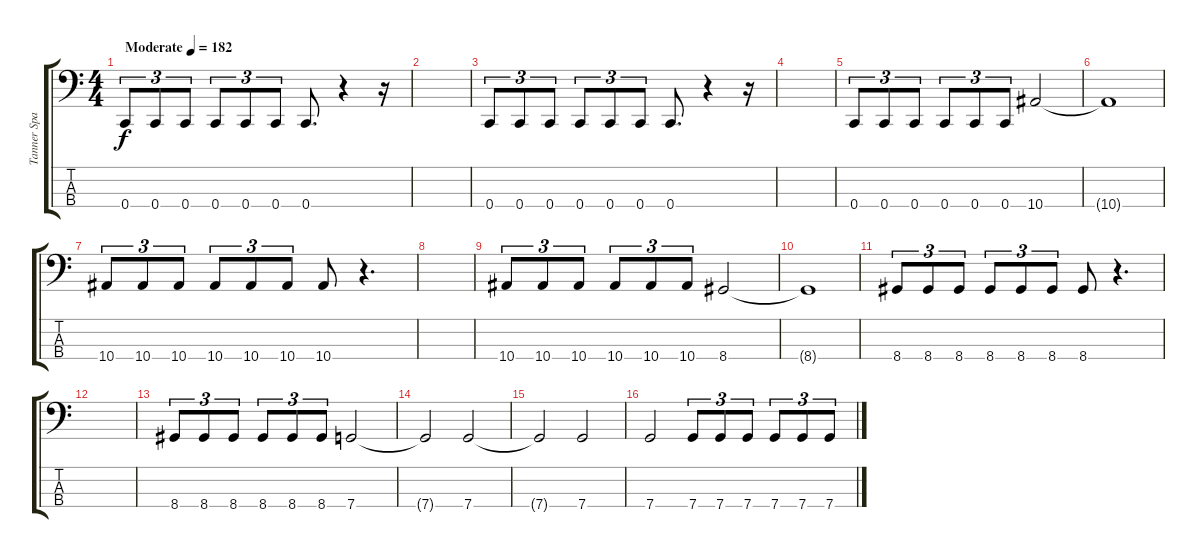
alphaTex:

\track ("Tanner Sparks" "Tanner Spa") {instrument electricbassfinger}
\staff {score tabs}
\tuning (F2 C2 G1 C1) {hide}
\ts (4 4)
\tempo (182 "Moderate")
\clef f4
\ks c
0.4.8{tu (3 2) dy f instrument electricbassfinger} 0.4.8{tu (3 2)} 0.4.8{tu (3 2)} 0.4.8{tu (3 2)} 0.4.8{tu (3 2)} 0.4.8{tu (3 2)} 0.4.8{d} r.4 r.16 |
|
0.4.8{tu (3 2)} 0.4.8{tu (3 2)} 0.4.8{tu (3 2)} 0.4.8{tu (3 2)} 0.4.8{tu (3 2)} 0.4.8{tu (3 2)} 0.4.8{d} r.4 r.16 |
|
0.4.8{tu (3 2)} 0.4.8{tu (3 2)} 0.4.8{tu (3 2)} 0.4.8{tu (3 2)} 0.4.8{tu (3 2)} 0.4.8{tu (3 2)} 10.4.2 |
10.4{t}.1 |
10.4.8{tu (3 2)} 10.4.8{tu (3 2)} 10.4.8{tu (3 2)} 10.4.8{tu (3 2)} 10.4.8{tu (3 2)} 10.4.8{tu (3 2)} 10.4.8 r.4{d} |
|
10.4.8{tu (3 2)} 10.4.8{tu (3 2)} 10.4.8{tu (3 2)} 10.4.8{tu (3 2)} 10.4.8{tu (3 2)} 10.4.8{tu (3 2)} 8.4.2 |
8.4{t}.1 |
8.4.8{tu (3 2)} 8.4.8{tu (3 2)} 8.4.8{tu (3 2)} 8.4.8{tu (3 2)} 8.4.8{tu (3 2)} 8.4.8{tu (3 2)} 8.4.8 r.4{d} |
|
8.4.8{tu (3 2)} 8.4.8{tu (3 2)} 8.4.8{tu (3 2)} 8.4.8{tu (3 2)} 8.4.8{tu (3 2)} 8.4.8{tu (3 2)} 7.4.2 |
7.4{t}.2 7.4.2 |
7.4{t}.2 7.4.2 |
7.4.2 7.4.8{tu (3 2)} 7.4.8{tu (3 2)} 7.4.8{tu (3 2)} 7.4.8{tu (3 2)} 7.4.8{tu (3 2)} 7.4.8{tu (3 2)}
